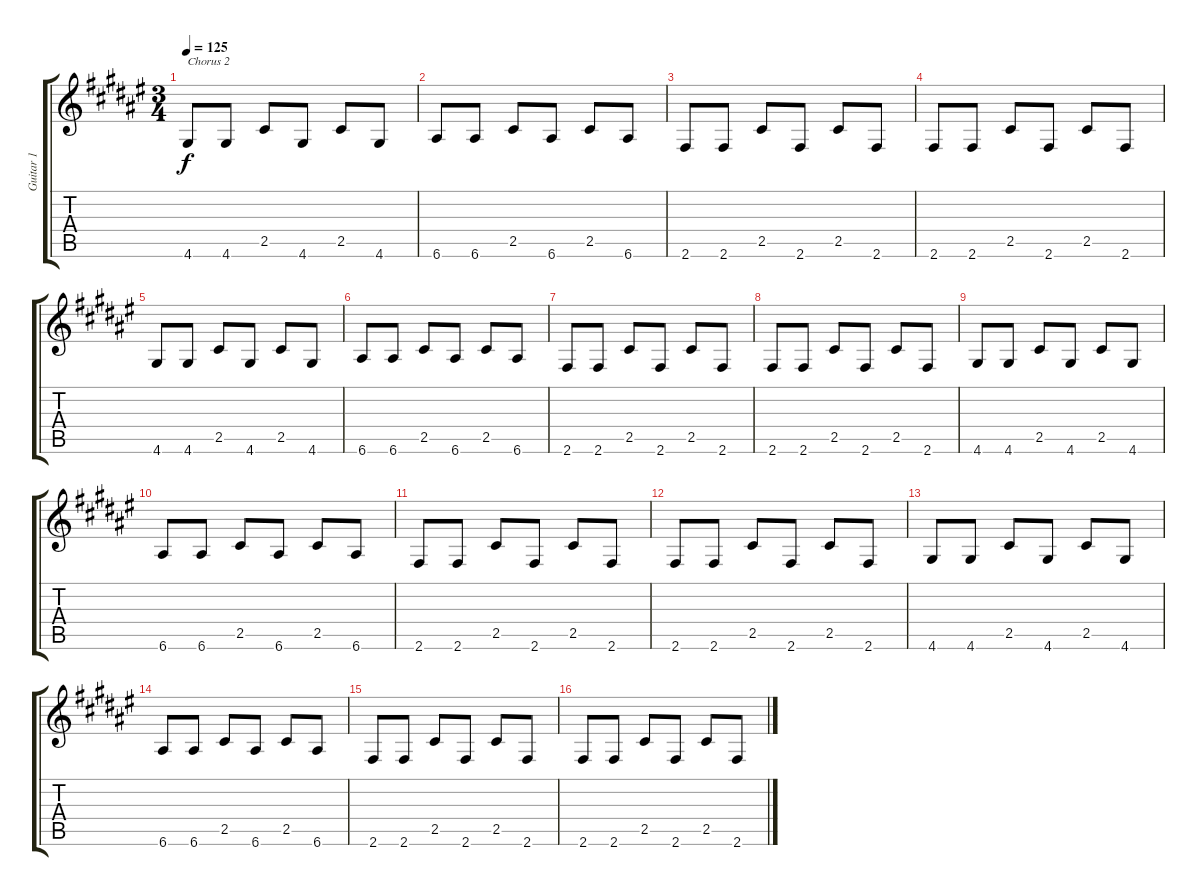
\track ("Guitar 1" "Guitar 1") {instrument electricguitarclean}
\staff {score tabs}
\tuning (E4 B3 Ab3 E3 B2 E2) {hide}
\ts (3 4)
\tempo 125
\clef g2
\ks f#
4.6.8{txt "Chorus 2" dy f balance 8} 4.6.8 2.5.8 4.6.8 2.5.8 4.6.8 |
6.6.8 6.6.8 2.5.8 6.6.8 2.5.8 6.6.8 |
2.6.8 2.6.8 2.5.8 2.6.8 2.5.8 2.6.8 |
2.6.8 2.6.8 2.5.8 2.6.8 2.5.8 2.6.8 |
4.6.8 4.6.8 2.5.8 4.6.8 2.5.8 4.6.8 |
6.6.8 6.6.8 2.5.8 6.6.8 2.5.8 6.6.8 |
2.6.8 2.6.8 2.5.8 2.6.8 2.5.8 2.6.8 |
2.6.8 2.6.8 2.5.8 2.6.8 2.5.8 2.6.8 |
4.6.8 4.6.8 2.5.8 4.6.8 2.5.8 4.6.8 |
6.6.8 6.6.8 2.5.8 6.6.8 2.5.8 6.6.8 |
2.6.8 2.6.8 2.5.8 2.6.8 2.5.8 2.6.8 |
2.6.8 2.6.8 2.5.8 2.6.8 2.5.8 2.6.8 |
4.6.8 4.6.8 2.5.8 4.6.8 2.5.8 4.6.8 |
6.6.8 6.6.8 2.5.8 6.6.8 2.5.8 6.6.8 |
2.6.8 2.6.8 2.5.8 2.6.8 2.5.8 2.6.8 |
2.6.8 2.6.8 2.5.8 2.6.8 2.5.8 2.6.8
